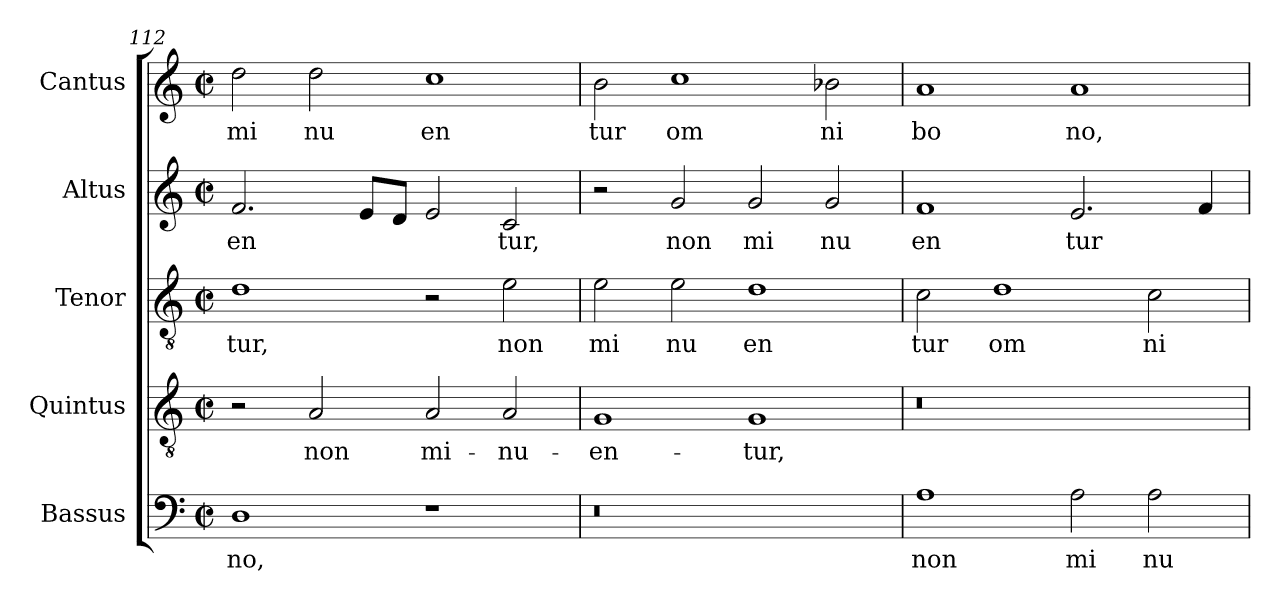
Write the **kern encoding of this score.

**kern	**text	**kern	**text	**kern	**text	**kern	**text	**kern	**text
*part5	*part5	*part4	*part4	*part3	*part3	*part2	*part2	*part1	*part1
*staff5	*staff5	*staff4	*staff4	*staff3	*staff3	*staff2	*staff2	*staff1	*staff1
*I"Bassus	*	*I"Quintus	*	*I"Tenor	*	*I"Altus	*	*I"Cantus	*
*clefF4	*	*clefGv2	*	*clefGv2	*	*clefG2	*	*clefG2	*
*k[]	*	*k[]	*	*k[]	*	*k[]	*	*k[]	*
*C:	*	*C:	*	*C:	*	*C:	*	*C:	*
*M2/2	*	*M2/2	*	*M2/2	*	*M2/2	*	*M2/2	*
*met(c|)	*	*met(c|)	*	*met(c|)	*	*met(c|)	*	*met(c|)	*
=112	=112	=112	=112	=112	=112	=112	=112	=112	=112
!	!LO:LY:b:cj	!	!	!	!LO:LY:b:cj	!	!LO:LY:b:cj	!	!LO:LY:b:cj
1D	no,	2r	.	1d	tur,	2.f/	en	2dd\	mi
!	!	!	!LO:LY:b:cj	!	!	!	!	!	!LO:LY:b:cj
.	.	2A/	non	.	.	.	.	2dd\	nu
!	!	!	!	!	!	!	!LO:LY:b:cj	!	!
.	.	.	.	.	.	8e/L	.	.	.
!	!	!	!	!	!	!	!LO:LY:b:cj	!	!
.	.	.	.	.	.	8d/J	.	.	.
!	!	!	!LO:LY:b:cj	!	!	!	!LO:LY:b:cj	!	!LO:LY:b:cj
1r	.	2A/	mi-	2r	.	2e/	.	1cc	en
!	!	!	!LO:LY:b:cj	!	!LO:LY:b:cj	!	!LO:LY:b:cj	!	!
.	.	2A/	-nu-	2e\	non	2c/	tur,	.	.
=113	=113	=113	=113	=113	=113	=113	=113	=113	=113
!	!	!	!LO:LY:b:cj	!	!LO:LY:b:cj	!	!	!	!LO:LY:b:cj
0r	.	1G	-en-	2e\	mi	2r	.	2b\	tur
!	!	!	!	!	!LO:LY:b:cj	!	!LO:LY:b:cj	!	!LO:LY:b:cj
.	.	.	.	2e\	nu	2g/	non	1cc	om
!	!	!	!LO:LY:b:cj	!	!LO:LY:b:cj	!	!LO:LY:b:cj	!	!
.	.	1G	-tur,	1d	en	2g/	mi	.	.
!	!	!	!	!	!	!	!LO:LY:b:cj	!	!LO:LY:b:cj
.	.	.	.	.	.	2g/	nu	2b-X\	ni
=114	=114	=114	=114	=114	=114	=114	=114	=114	=114
!	!LO:LY:b:cj	!	!	!	!LO:LY:b:cj	!	!LO:LY:b:cj	!	!LO:LY:b:cj
1A	non	0r	.	2c\	tur	1f	en	1a	bo
!	!	!	!	!	!LO:LY:b:cj	!	!	!	!
.	.	.	.	1d	om	.	.	.	.
!	!LO:LY:b:cj	!	!	!	!	!	!LO:LY:b:cj	!	!LO:LY:b:cj
2A\	mi	.	.	.	.	2.e/	tur	1a	no,
!	!LO:LY:b:cj	!	!	!	!LO:LY:b:cj	!	!	!	!
2A\	nu	.	.	2c\	ni	.	.	.	.
!	!	!	!	!	!	!	!LO:LY:b:cj	!	!
.	.	.	.	.	.	4f/	.	.	.
=	=	=	=	=	=	=	=	=	=
*-	*-	*-	*-	*-	*-	*-	*-	*-	*-
